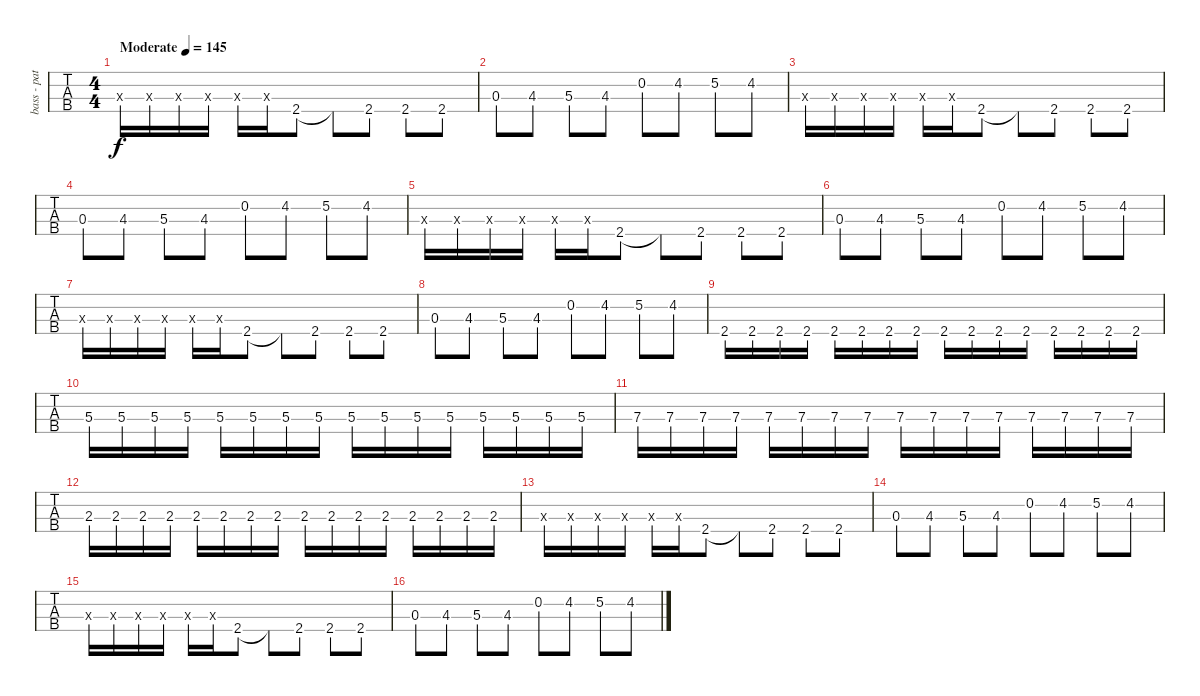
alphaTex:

\track ("bass - patricia " "bass - pat") {instrument electricbassfinger}
\staff {tabs}
\tuning (G2 D2 A1 E1) {hide}
\ts (4 4)
\tempo (145 "Moderate")
\clef f4
\ks c
0.3{x}.16{dy f instrument electricbassfinger} 0.3{x}.16 0.3{x}.16 0.3{x}.16 0.3{x}.16 0.3{x}.16 2.4.8 2.4{t}.8 2.4.8 2.4.8 2.4.8 |
0.3.8 4.3.8 5.3.8 4.3.8 0.2.8 4.2.8 5.2.8 4.2.8 |
0.3{x}.16 0.3{x}.16 0.3{x}.16 0.3{x}.16 0.3{x}.16 0.3{x}.16 2.4.8 2.4{t}.8 2.4.8 2.4.8 2.4.8 |
0.3.8 4.3.8 5.3.8 4.3.8 0.2.8 4.2.8 5.2.8 4.2.8 |
0.3{x}.16 0.3{x}.16 0.3{x}.16 0.3{x}.16 0.3{x}.16 0.3{x}.16 2.4.8 2.4{t}.8 2.4.8 2.4.8 2.4.8 |
0.3.8 4.3.8 5.3.8 4.3.8 0.2.8 4.2.8 5.2.8 4.2.8 |
0.3{x}.16 0.3{x}.16 0.3{x}.16 0.3{x}.16 0.3{x}.16 0.3{x}.16 2.4.8 2.4{t}.8 2.4.8 2.4.8 2.4.8 |
0.3.8 4.3.8 5.3.8 4.3.8 0.2.8 4.2.8 5.2.8 4.2.8 |
2.4.16 2.4.16 2.4.16 2.4.16 2.4.16 2.4.16 2.4.16 2.4.16 2.4.16 2.4.16 2.4.16 2.4.16 2.4.16 2.4.16 2.4.16 2.4.16 |
5.3.16 5.3.16 5.3.16 5.3.16 5.3.16 5.3.16 5.3.16 5.3.16 5.3.16 5.3.16 5.3.16 5.3.16 5.3.16 5.3.16 5.3.16 5.3.16 |
7.3.16 7.3.16 7.3.16 7.3.16 7.3.16 7.3.16 7.3.16 7.3.16 7.3.16 7.3.16 7.3.16 7.3.16 7.3.16 7.3.16 7.3.16 7.3.16 |
2.3.16 2.3.16 2.3.16 2.3.16 2.3.16 2.3.16 2.3.16 2.3.16 2.3.16 2.3.16 2.3.16 2.3.16 2.3.16 2.3.16 2.3.16 2.3.16 |
0.3{x}.16 0.3{x}.16 0.3{x}.16 0.3{x}.16 0.3{x}.16 0.3{x}.16 2.4.8 2.4{t}.8 2.4.8 2.4.8 2.4.8 |
0.3.8 4.3.8 5.3.8 4.3.8 0.2.8 4.2.8 5.2.8 4.2.8 |
0.3{x}.16 0.3{x}.16 0.3{x}.16 0.3{x}.16 0.3{x}.16 0.3{x}.16 2.4.8 2.4{t}.8 2.4.8 2.4.8 2.4.8 |
0.3.8 4.3.8 5.3.8 4.3.8 0.2.8 4.2.8 5.2.8 4.2.8
